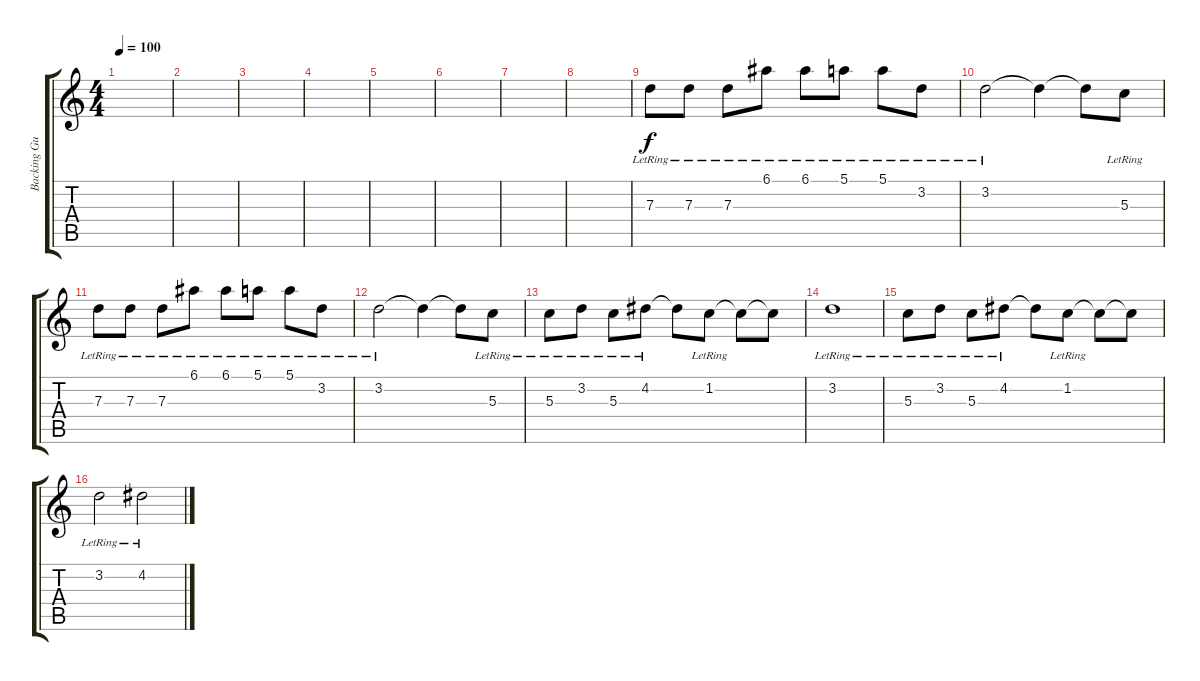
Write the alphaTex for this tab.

\track ("Backing Guitar" "Backing Gu") {instrument electricguitarjazz}
\staff {score tabs}
\tuning (E4 B3 G3 D3 A2 D2) {hide}
\ts (4 4)
\tempo 100
\clef g2
\ks c
|
|
|
|
|
|
|
|
7.3{lr}.8 7.3{lr}.8 7.3{lr}.8 6.1{lr}.8 6.1{lr}.8 5.1{lr}.8 5.1{lr}.8 3.2{lr}.8 |
3.2{lr}.2 3.2{t}.4 3.2{t}.8 5.3{lr}.8 |
7.3{lr}.8 7.3{lr}.8 7.3{lr}.8 6.1{lr}.8 6.1{lr}.8 5.1{lr}.8 5.1{lr}.8 3.2{lr}.8 |
3.2{lr}.2 3.2{t}.4 3.2{t}.8 5.3{lr}.8 |
5.3{lr}.8 3.2{lr}.8 5.3{lr}.8 4.2{lr}.8 4.2{t}.8 1.2{lr}.8 1.2{t}.8 1.2{t}.8 |
3.2{lr}.1 |
5.3{lr}.8 3.2{lr}.8 5.3{lr}.8 4.2{lr}.8 4.2{t}.8 1.2{lr}.8 1.2{t}.8 1.2{t}.8 |
3.2{lr}.2 4.2{lr}.2
